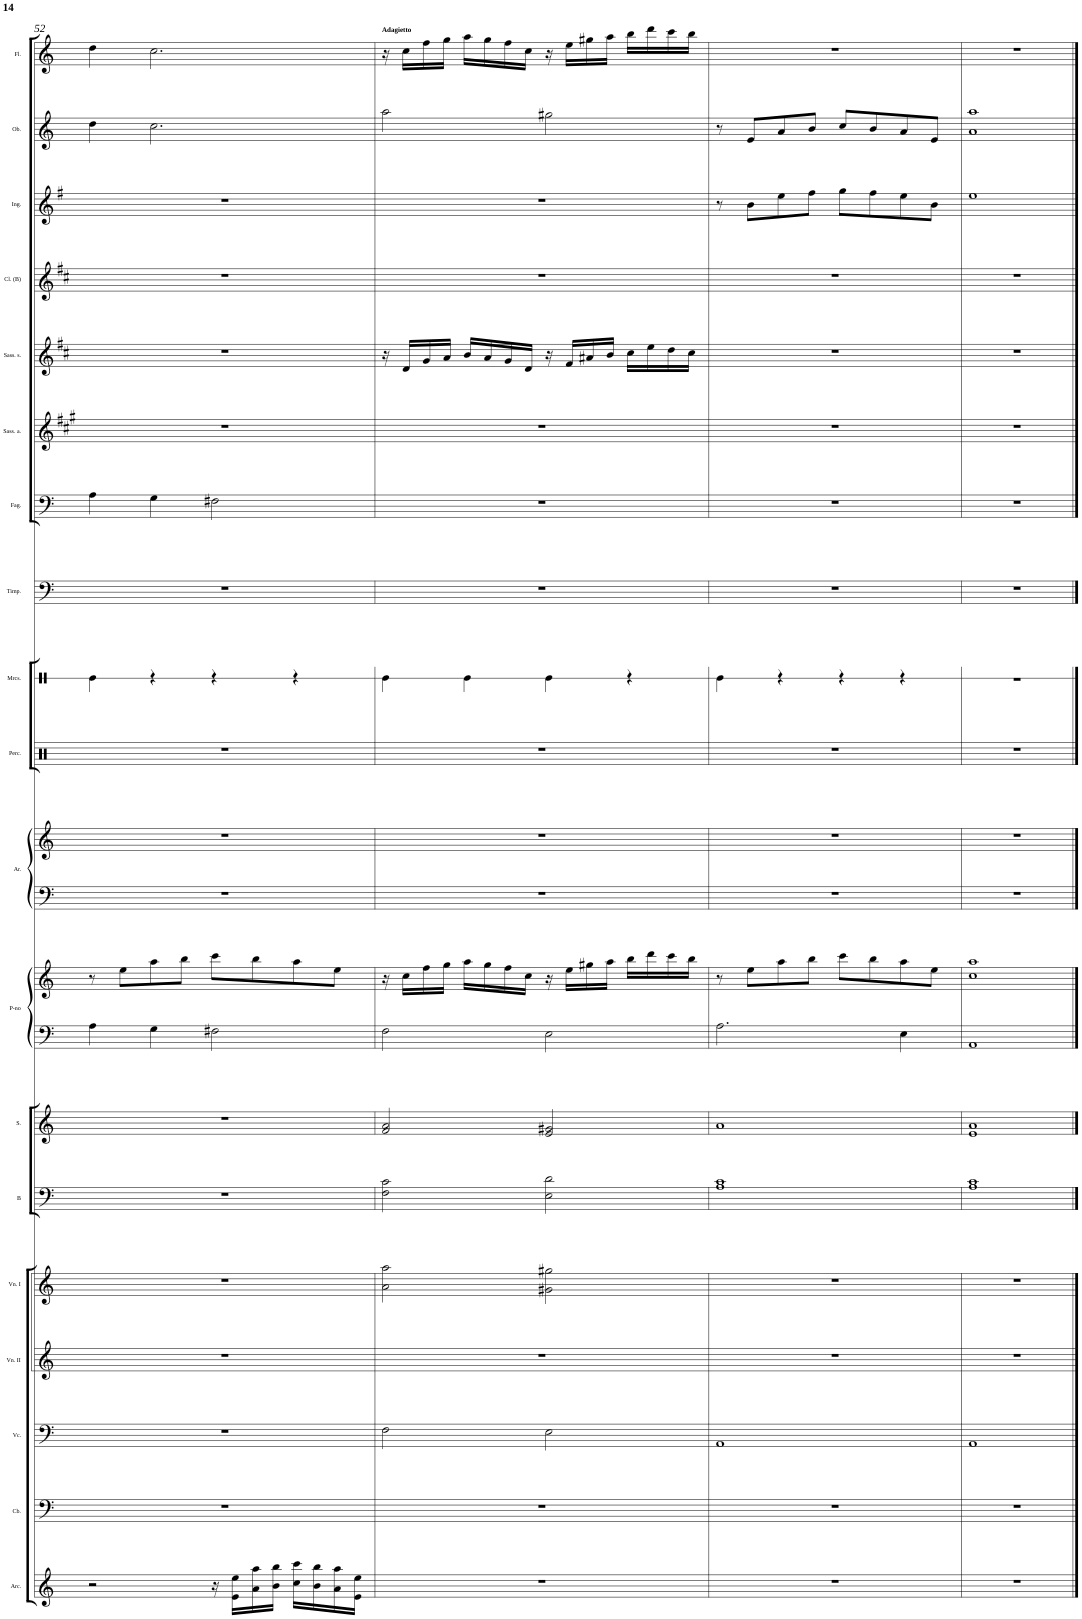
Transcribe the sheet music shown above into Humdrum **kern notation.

**kern	**kern	**kern	**kern	**kern	**kern	**kern	**kern	**kern	**kern	**kern	**kern	**kern	**kern	**kern	**kern	**kern	**kern	**kern	**kern	**kern
*part19	*part18	*part17	*part16	*part15	*part14	*part13	*part12	*part12	*part11	*part11	*part10	*part9	*part8	*part7	*part6	*part5	*part4	*part3	*part2	*part1
*staff21	*staff20	*staff19	*staff18	*staff17	*staff16	*staff15	*staff14	*staff13	*staff12	*staff11	*staff10	*staff9	*staff8	*staff7	*staff6	*staff5	*staff4	*staff3	*staff2	*staff1
*I"Archi	*I"Contrabass	*I"Violoncello	*I"Violino II	*I"Violino I	*I"Basso	*I"Soprano	*I"Piano	*	*I"Arpa	*	*I"Percussion	*I"Maracas	*I"Timpani	*I"Fagotto	*I"Sassofono alto	*I"Sassofono soprano	*I"Clarinetto in B	*I"Inglese	*I"Oboe	*I"Flauto
*I'Arc.	*I'Cb.	*I'Vc.	*I'Vn. II	*I'Vn. I	*I'B	*I'S.	*I'P-no	*	*I'Ar.	*	*I'Perc.	*I'Mrcs.	*I'Timp.	*I'Fag.	*I'Sass. a.	*I'Sass. s.	*I'Cl. (B)	*I'Ing.	*I'Ob.	*I'Fl.
!!LO:PB:g=z
*clefG2	*clefF4	*clefF4	*clefG2	*clefG2	*clefF4	*clefG2	*clefF4	*clefG2	*clefF4	*clefG2	*clefX	*clefX	*clefF4	*clefF4	*clefG2	*clefG2	*clefG2	*clefG2	*clefG2	*clefG2
*	*Trd7c12	*	*	*	*	*	*	*	*	*	*	*	*	*	*Trd5c9	*Trd1c2	*Trd1c2	*Trd4c7	*	*
*k[]	*k[]	*k[]	*k[]	*k[]	*k[]	*k[]	*k[]	*k[]	*k[]	*k[]	*k[]	*k[]	*k[]	*k[]	*k[f#c#g#]	*k[f#c#]	*k[f#c#]	*k[f#]	*k[]	*k[]
*M4/4	*M4/4	*M4/4	*M4/4	*M4/4	*M4/4	*M4/4	*M4/4	*M4/4	*M4/4	*M4/4	*M4/4	*M4/4	*M4/4	*M4/4	*M4/4	*M4/4	*M4/4	*M4/4	*M4/4	*M4/4
=52	=52	=52	=52	=52	=52	=52	=52	=52	=52	=52	=52	=52	=52	=52	=52	=52	=52	=52	=52	=52
2r	1r	1r	1r	1r	1r	1r	4A\	8r	1r	1r	1r	4Re\	1r	4A\	1r	1r	1r	1r	4dd\	4dd\
.	.	.	.	.	.	.	.	8ee\L	.	.	.	.	.	.	.	.	.	.	.	.
.	.	.	.	.	.	.	4G\	8aa\	.	.	.	4r	.	4G\	.	.	.	.	2.cc\	2.cc\
.	.	.	.	.	.	.	.	8bb\J	.	.	.	.	.	.	.	.	.	.	.	.
16r	.	.	.	.	.	.	2F#X\	8ccc\L	.	.	.	4r	.	2F#X\	.	.	.	.	.	.
16e\ 16ee\LL	.	.	.	.	.	.	.	.	.	.	.	.	.	.	.	.	.	.	.	.
16a\ 16aa\	.	.	.	.	.	.	.	8bb\	.	.	.	.	.	.	.	.	.	.	.	.
16b\ 16bb\JJ	.	.	.	.	.	.	.	.	.	.	.	.	.	.	.	.	.	.	.	.
16cc\ 16ccc\LL	.	.	.	.	.	.	.	8aa\	.	.	.	4r	.	.	.	.	.	.	.	.
16b\ 16bb\	.	.	.	.	.	.	.	.	.	.	.	.	.	.	.	.	.	.	.	.
16a\ 16aa\	.	.	.	.	.	.	.	8ee\J	.	.	.	.	.	.	.	.	.	.	.	.
16e\ 16ee\JJ	.	.	.	.	.	.	.	.	.	.	.	.	.	.	.	.	.	.	.	.
=53	=53	=53	=53	=53	=53	=53	=53	=53	=53	=53	=53	=53	=53	=53	=53	=53	=53	=53	=53	=53
!	!	!	!	!	!	!	!	!	!	!	!	!	!	!	!	!	!	!	!	!LO:TX:a:B:t=Adagietto
1r	1r	2F\	1r	2a\ 2aa\	2F\ 2c\	2f/ 2a/	2F\	16r	1r	1r	1r	4Re\	1r	1r	1r	16r	1r	1r	2aa\	16r
.	.	.	.	.	.	.	.	16cc\LL	.	.	.	.	.	.	.	16d/LL	.	.	.	16cc\LL
.	.	.	.	.	.	.	.	16ff\	.	.	.	.	.	.	.	16g/	.	.	.	16ff\
.	.	.	.	.	.	.	.	16gg\JJ	.	.	.	.	.	.	.	16a/JJ	.	.	.	16gg\JJ
.	.	.	.	.	.	.	.	16aa\LL	.	.	.	4Re\	.	.	.	16b/LL	.	.	.	16aa\LL
.	.	.	.	.	.	.	.	16gg\	.	.	.	.	.	.	.	16a/	.	.	.	16gg\
.	.	.	.	.	.	.	.	16ff\	.	.	.	.	.	.	.	16g/	.	.	.	16ff\
.	.	.	.	.	.	.	.	16cc\JJ	.	.	.	.	.	.	.	16d/JJ	.	.	.	16cc\JJ
.	.	2E\	.	2g#X\ 2gg#X\	2E\ 2d\	2e/ 2g#X/	2E\	16r	.	.	.	4Re\	.	.	.	16r	.	.	2gg#X\	16r
.	.	.	.	.	.	.	.	16ee\LL	.	.	.	.	.	.	.	16f#/LL	.	.	.	16ee\LL
.	.	.	.	.	.	.	.	16gg#X\	.	.	.	.	.	.	.	16a#X/	.	.	.	16gg#X\
.	.	.	.	.	.	.	.	16aa\JJ	.	.	.	.	.	.	.	16b/JJ	.	.	.	16aa\JJ
.	.	.	.	.	.	.	.	16bb\LL	.	.	.	4r	.	.	.	16cc#\LL	.	.	.	16bb\LL
.	.	.	.	.	.	.	.	16ddd\	.	.	.	.	.	.	.	16ee\	.	.	.	16ddd\
.	.	.	.	.	.	.	.	16ccc\	.	.	.	.	.	.	.	16dd\	.	.	.	16ccc\
.	.	.	.	.	.	.	.	16bb\JJ	.	.	.	.	.	.	.	16cc#\JJ	.	.	.	16bb\JJ
=54	=54	=54	=54	=54	=54	=54	=54	=54	=54	=54	=54	=54	=54	=54	=54	=54	=54	=54	=54	=54
1r	1r	1AA	1r	1r	1A 1c	1a	2.A\	8r	1r	1r	1r	4Re\	1r	1r	1r	1r	1r	8r	8r	1r
.	.	.	.	.	.	.	.	8ee\L	.	.	.	.	.	.	.	.	.	8b\L	8e/L	.
.	.	.	.	.	.	.	.	8aa\	.	.	.	4r	.	.	.	.	.	8ee\	8a/	.
.	.	.	.	.	.	.	.	8bb\J	.	.	.	.	.	.	.	.	.	8ff#\J	8b/J	.
.	.	.	.	.	.	.	.	8ccc\L	.	.	.	4r	.	.	.	.	.	8gg\L	8cc/L	.
.	.	.	.	.	.	.	.	8bb\	.	.	.	.	.	.	.	.	.	8ff#\	8b/	.
.	.	.	.	.	.	.	4E\	8aa\	.	.	.	4r	.	.	.	.	.	8ee\	8a/	.
.	.	.	.	.	.	.	.	8ee\J	.	.	.	.	.	.	.	.	.	8b\J	8e/J	.
=55	=55	=55	=55	=55	=55	=55	=55	=55	=55	=55	=55	=55	=55	=55	=55	=55	=55	=55	=55	=55
1r	1r	1AA	1r	1r	1A 1c	1e 1a	1AA	1cc 1aa	1r	1r	1r	1r	1r	1r	1r	1r	1r	1ee	1a 1aa	1r
==	==	==	==	==	==	==	==	==	==	==	==	==	==	==	==	==	==	==	==	==
*-	*-	*-	*-	*-	*-	*-	*-	*-	*-	*-	*-	*-	*-	*-	*-	*-	*-	*-	*-	*-
